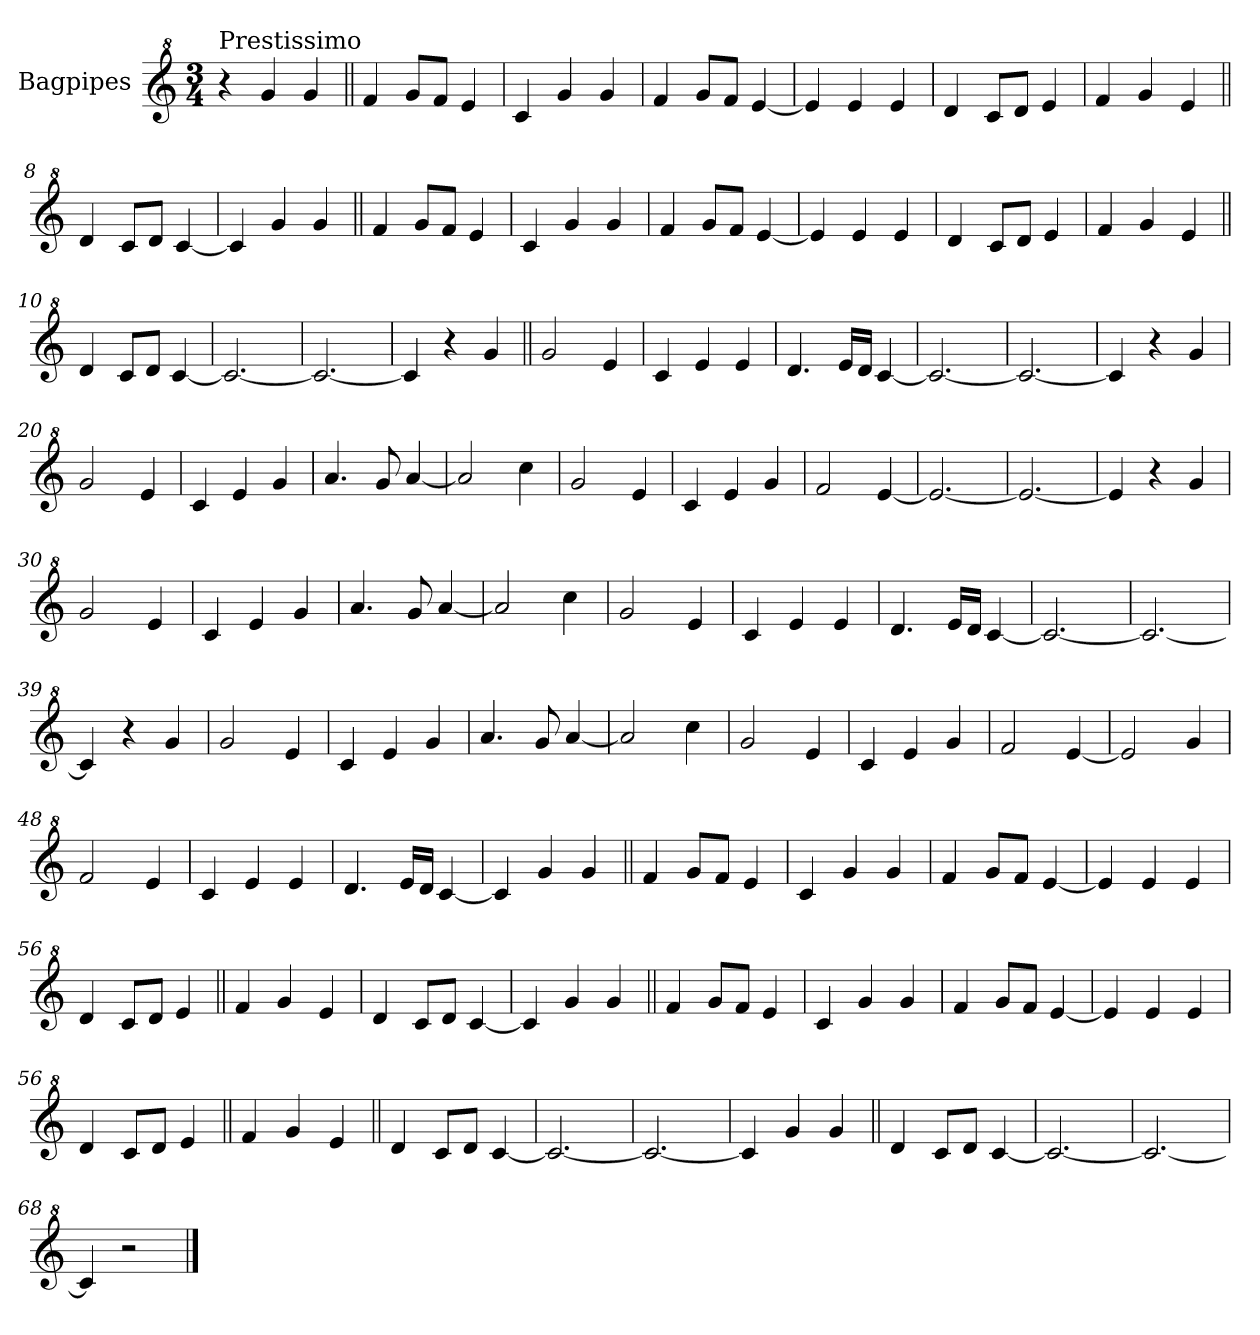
**kern
*part1
*staff1
*I"Bagpipes
*I'Bag
*clefG^2
*k[]
*C:
*M3/4
=1
!LO:TX:a:t=Prestissimo
4r
4gg/
4gg/
=2||
4ff/
8gg/L
8ff/J
4ee/
=3
4cc/
4gg/
4gg/
=4
4ff/
8gg/L
8ff/J
[4ee/
=5
4ee/]
4ee/
4ee/
=6
4dd/
8cc/L
8dd/J
4ee/
=7
4ff/
4gg/
4ee/
=8||
4dd/
8cc/L
8dd/J
[4cc/
=9
4cc/]
4gg/
4gg/
=2||
4ff/
8gg/L
8ff/J
4ee/
=3
4cc/
4gg/
4gg/
=4
4ff/
8gg/L
8ff/J
[4ee/
=5
4ee/]
4ee/
4ee/
=6
4dd/
8cc/L
8dd/J
4ee/
=7
4ff/
4gg/
4ee/
=10||
4dd/
8cc/L
8dd/J
[4cc/
=11
2.cc/_
!!LO:LB:g=z
=12
2.cc/_
=13
4cc/]
4r
4gg/
=14||
2gg/
4ee/
=15
4cc/
4ee/
4ee/
=16
4.dd/
16ee/LL
16dd/JJ
[4cc/
=17
2.cc/_
=18
2.cc/_
=19
4cc/]
4r
4gg/
=20
2gg/
4ee/
=21
4cc/
4ee/
4gg/
=22
4.aa/
8gg/
[4aa/
=23
2aa/]
4ccc\
=24
2gg/
4ee/
=25
4cc/
4ee/
4gg/
!!LO:LB:g=z
=26
2ff/
[4ee/
=27
2.ee/_
=28
2.ee/_
=29
4ee/]
4r
4gg/
=30
2gg/
4ee/
=31
4cc/
4ee/
4gg/
=32
4.aa/
8gg/
[4aa/
=33
2aa/]
4ccc\
=34
2gg/
4ee/
=35
4cc/
4ee/
4ee/
=36
4.dd/
16ee/LL
16dd/JJ
[4cc/
=37
2.cc/_
=38
2.cc/_
=39
4cc/]
4r
4gg/
=40
2gg/
4ee/
!!LO:LB:g=z
=41
4cc/
4ee/
4gg/
=42
4.aa/
8gg/
[4aa/
=43
2aa/]
4ccc\
=44
2gg/
4ee/
=45
4cc/
4ee/
4gg/
=46
2ff/
[4ee/
=47
2ee/]
4gg/
=48
2ff/
4ee/
=49
4cc/
4ee/
4ee/
=50
4.dd/
16ee/LL
16dd/JJ
[4cc/
=51
4cc/]
4gg/
4gg/
=52||
4ff/
8gg/L
8ff/J
4ee/
=53
4cc/
4gg/
4gg/
!!LO:LB:g=z
=54
4ff/
8gg/L
8ff/J
[4ee/
=55
4ee/]
4ee/
4ee/
=56
4dd/
8cc/L
8dd/J
4ee/
=57||
4ff/
4gg/
4ee/
=58
4dd/
8cc/L
8dd/J
[4cc/
=59
4cc/]
4gg/
4gg/
=52||
4ff/
8gg/L
8ff/J
4ee/
=53
4cc/
4gg/
4gg/
!!LO:LB:g=z
=54
4ff/
8gg/L
8ff/J
[4ee/
=55
4ee/]
4ee/
4ee/
=56
4dd/
8cc/L
8dd/J
4ee/
=60||
4ff/
4gg/
4ee/
=61||
4dd/
8cc/L
8dd/J
[4cc/
=62
2.cc/_
=63
2.cc/_
=64
4cc/]
4gg/
4gg/
=65||
4dd/
8cc/L
8dd/J
[4cc/
!!LO:LB:g=z
=66
2.cc/_
=67
2.cc/_
=68
4cc/]
2r
==
*-
